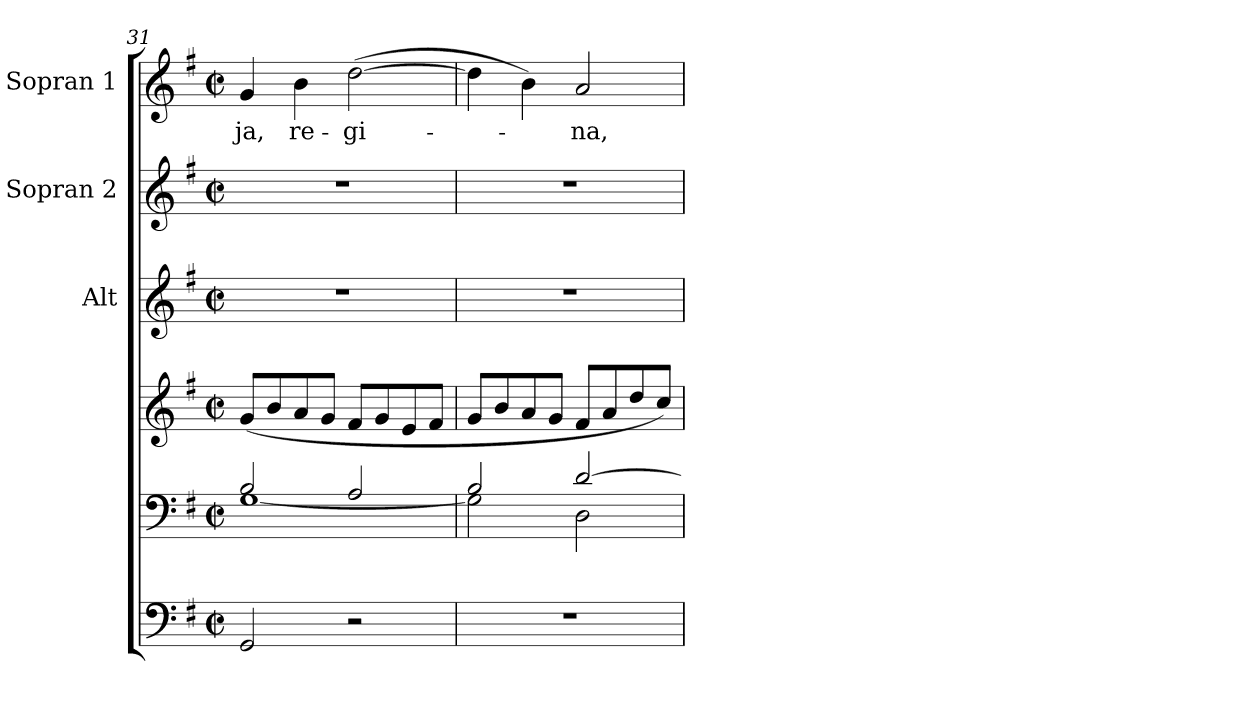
**kern	**kern	**kern	**kern	**kern	**kern	**text
*part5	*part4	*part4	*part3	*part2	*part1	*part1
*staff6	*staff5	*staff4	*staff3	*staff2	*staff1	*staff1
*	*	*	*I"Alt	*I"Sopran 2	*I"Sopran 1	*
*	*	*	*I'A.	*I'S. 2	*I'S. 1	*
*clefF4	*clefF4	*clefG2	*clefG2	*clefG2	*clefG2	*
*k[f#]	*k[f#]	*k[f#]	*k[f#]	*k[f#]	*k[f#]	*
*G:	*G:	*G:	*G:	*G:	*G:	*
*M2/2	*M2/2	*M2/2	*M2/2	*M2/2	*M2/2	*
*met(c|)	*met(c|)	*met(c|)	*met(c|)	*met(c|)	*met(c|)	*
=31	=31	=31	=31	=31	=31	=31
*	*^	*	*	*	*	*
!	!	!	!	!	!	!	!LO:LY:b
2GG/	2B/	[<1G	(<8g/L	1r	1r	4g/	-ja,
.	.	.	8b/	.	.	.	.
!	!	!	!	!	!	!	!LO:LY:b
.	.	.	8a/	.	.	4b\	re-
.	.	.	8g/J	.	.	.	.
!	!	!	!	!	!	!	!LO:LY:b
2r	2A/	.	8f#/L	.	.	(>[2dd\	-gi-
.	.	.	8g/	.	.	.	.
.	.	.	8e/	.	.	.	.
.	.	.	8f#/J	.	.	.	.
=32	=32	=32	=32	=32	=32	=32	=32
1r	2B/	2G\]	8g/L	1r	1r	4dd\]	.
.	.	.	8b/	.	.	.	.
.	.	.	8a/	.	.	4b\)	.
.	.	.	8g/J	.	.	.	.
!	!	!	!	!	!	!	!LO:LY:b
.	[>2d/	2D\	8f#/L	.	.	2a/	-na,
.	.	.	8a/	.	.	.	.
.	.	.	8dd/	.	.	.	.
.	.	.	8cc/J)	.	.	.	.
*	*v	*v	*	*	*	*	*
=	=	=	=	=	=	=
*-	*-	*-	*-	*-	*-	*-
